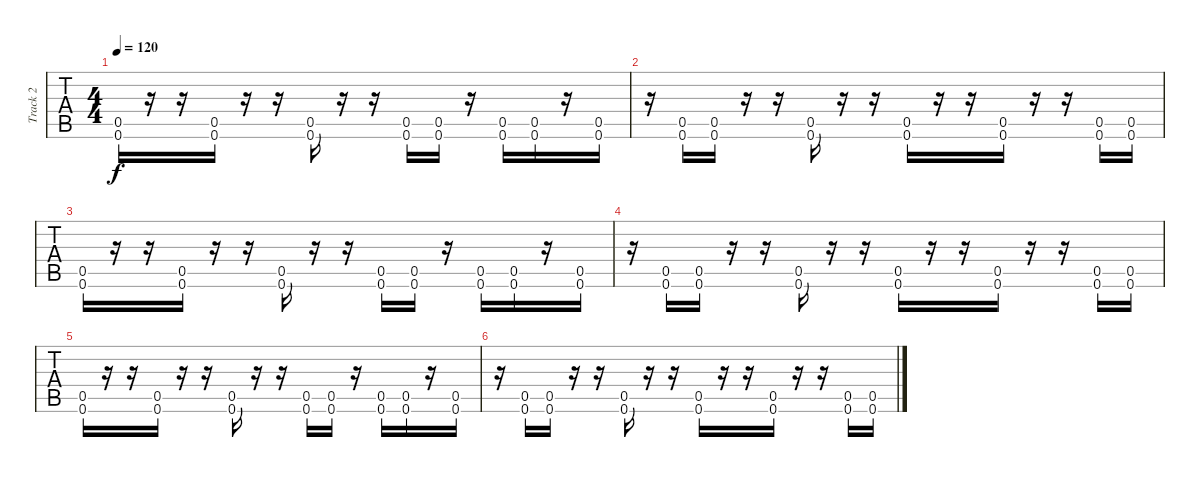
\track ("Track 2" "Track 2") {instrument distortionguitar bank 255}
\staff {tabs}
\tuning (D4 A3 F3 C3 G2 C2) {hide}
\ts (4 4)
\tempo 120
\clef g2
\ks c
(0.5 0.6).16{dy f} r.16 r.16 (0.5 0.6).16 r.16 r.16 (0.5 0.6).16 r.16 r.16 (0.5 0.6).16 (0.5 0.6).16 r.16 (0.5 0.6).16 (0.5 0.6).16 r.16 (0.5 0.6).16 |
r.16 (0.5 0.6).16 (0.5 0.6).16 r.16 r.16 (0.5 0.6).16 r.16 r.16 (0.5 0.6).16 r.16 r.16 (0.5 0.6).16 r.16 r.16 (0.5 0.6).16 (0.5 0.6).16 |
(0.5 0.6).16 r.16 r.16 (0.5 0.6).16 r.16 r.16 (0.5 0.6).16 r.16 r.16 (0.5 0.6).16 (0.5 0.6).16 r.16 (0.5 0.6).16 (0.5 0.6).16 r.16 (0.5 0.6).16 |
r.16 (0.5 0.6).16 (0.5 0.6).16 r.16 r.16 (0.5 0.6).16 r.16 r.16 (0.5 0.6).16 r.16 r.16 (0.5 0.6).16 r.16 r.16 (0.5 0.6).16 (0.5 0.6).16 |
(0.5 0.6).16 r.16 r.16 (0.5 0.6).16 r.16 r.16 (0.5 0.6).16 r.16 r.16 (0.5 0.6).16 (0.5 0.6).16 r.16 (0.5 0.6).16 (0.5 0.6).16 r.16 (0.5 0.6).16 |
r.16 (0.5 0.6).16 (0.5 0.6).16 r.16 r.16 (0.5 0.6).16 r.16 r.16 (0.5 0.6).16 r.16 r.16 (0.5 0.6).16 r.16 r.16 (0.5 0.6).16 (0.5 0.6).16
